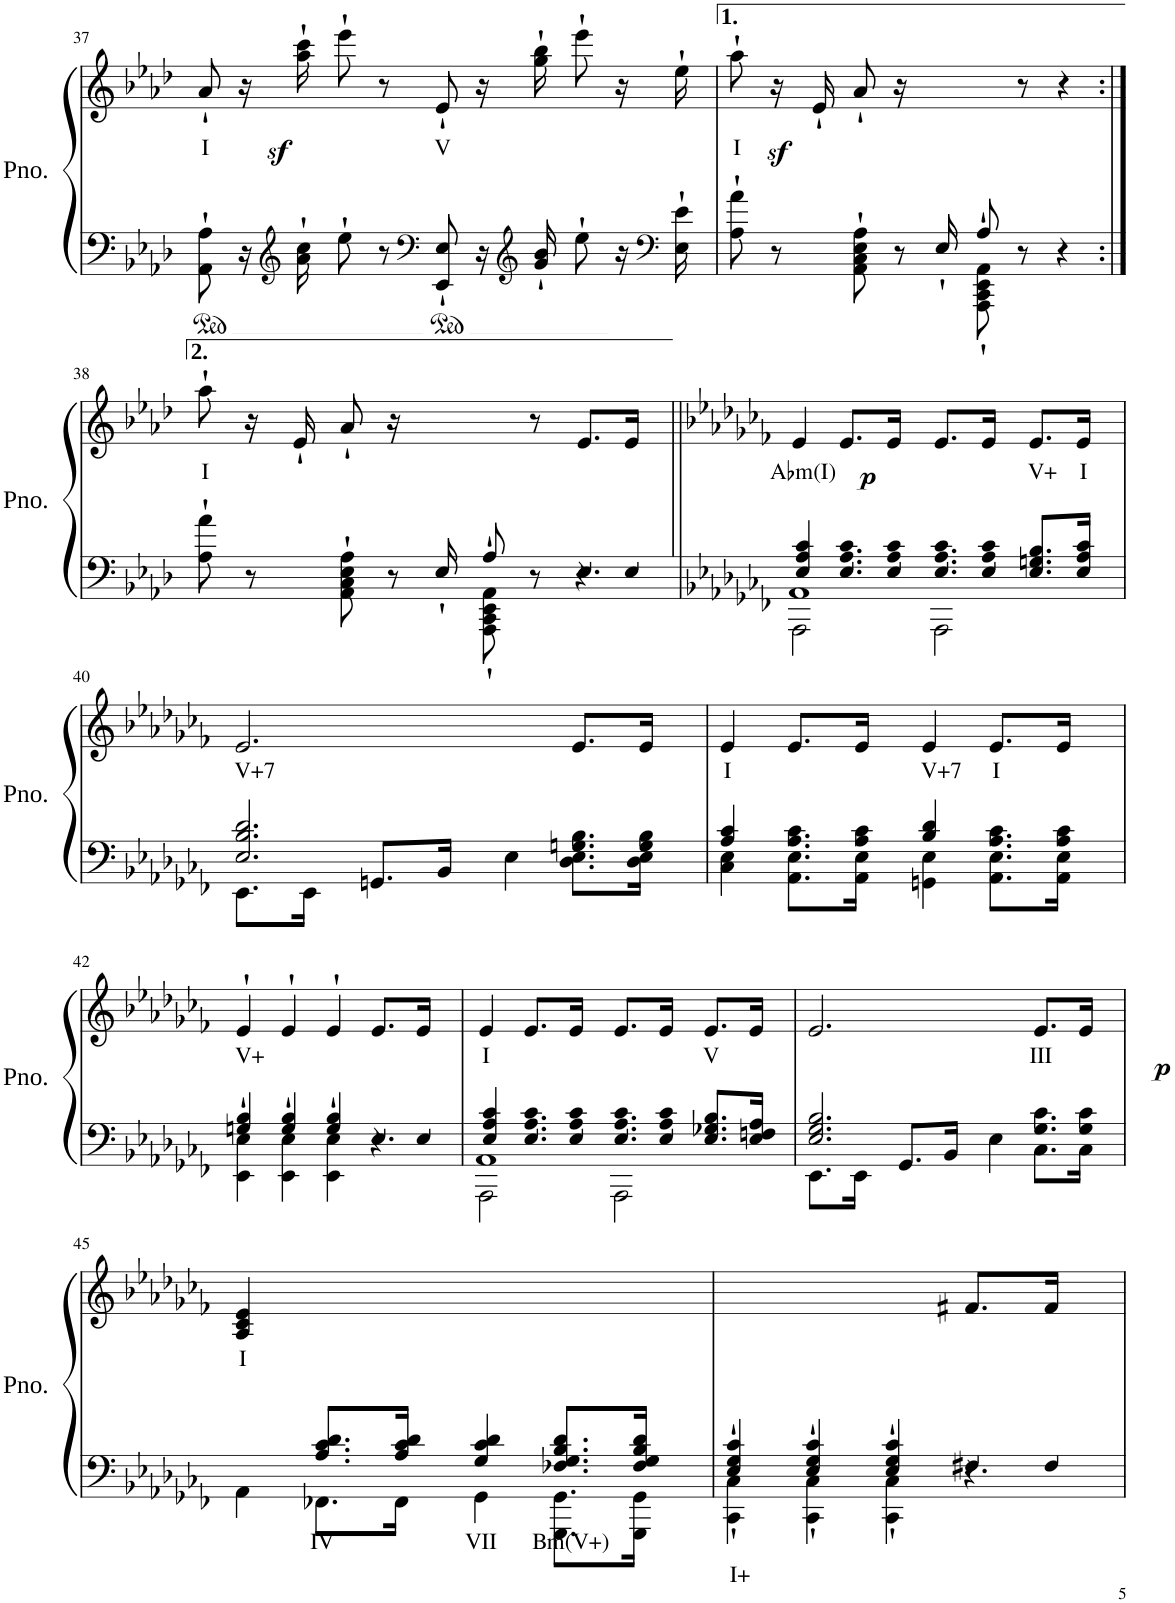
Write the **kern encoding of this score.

**kern	**text	**kern	**text	**dynam
*part1	*part1	*part1	*part1	*part1
*staff2	*staff2	*staff1	*staff1	*staff1/2
*I"Piano	*	*	*	*
*I'Pno.	*	*	*	*
!!LO:PB:g=z
*clefF4	*	*clefG2	*	*
*k[b-e-a-d-]	*	*k[b-e-a-d-]	*	*
*M4/4	*	*M4/4	*	*
*met(c)	*	*met(c)	*	*
=37	=37	=37	=37	=37
!	!	!	!LO:LY:b	!
8AA-\'` 8A-\'`	.	8a-z<'`/	I	.
16r	.	16r	.	.
*clefG2	*	*	*	*
16a-\'` 16cc\'`	.	16aa-\'` 16ccc\'`	.	.
8ee-'`\	.	8eee-'`\	.	.
8r	.	8r	.	.
*clefF4	*	*	*	*
!	!	!	!LO:LY:b	!
8EE-/'` 8E-/'`	.	8e-z<'`/	V	.
16r	.	16r	.	.
*clefG2	*	*	*	*
16g/'` 16b-/'`	.	16gg\'` 16bb-\'`	.	.
8ee-'`\	.	8eee-'`\	.	.
16r	.	16r	.	.
*clefF4	*	*	*	*
16E-\'` 16e-\'`	.	16ee-'`\	.	.
=38	=38	=38	=38	=38
*^	*	*	*	*
!	!	!	!	!LO:LY:b	!
4..ryy	8A-\'` 8a-\'`	.	8aa-'`\	I	.
.	8r	.	16r	.	.
.	.	.	16e-'`/	.	.
.	8AA-\'` 8C\'` 8E-\'` 8A-\'`	.	8a-'`/	.	.
.	8r	.	16r	.	.
16E-'`/	.	.	8.ryy	.	.
8A-'`/	8AAA-\'` 8CC\'` 8EE-\'` 8AA-\'`	.	.	.	.
4.ryy	8r	.	8r	.	.
.	4r	.	4r	.	.
!!LO:LB:g=z
=38:|!	=38:|!	=38:|!	=38:|!	=38:|!	=38:|!
*	*^	*	*	*	*
!	!	!	!	!	!LO:LY:b	!
4..ryy	2.ryy	8A-\'` 8a-\'`	.	8aa-'`\	I	.
.	.	8r	.	16r	.	.
.	.	.	.	16e-'`/	.	.
.	.	8AA-\'` 8C\'` 8E-\'` 8A-\'`	.	8a-'`/	.	.
.	.	8r	.	16r	.	.
16E-'`/	.	.	.	8.ryy	.	.
8A-'`/	.	8AAA-\'` 8CC\'` 8EE-\'` 8AA-\'`	.	.	.	.
4.ryy	.	8r	.	8r	.	.
!	!	!	!	!	!	!LO:DY:b
.	8.E-/L	4r	.	8.e-/L	.	p
.	16E-/Jk	.	.	16e-/Jk	.	.
=39||	=39||	=39||	=39||	=39||	=39||	=39||
*k[b-e-a-d-g-c-f-]	*	*	*	*k[b-e-a-d-g-c-f-]	*	*
!	!	!	!	!	!LO:LY:b	!
4E-/ 4A-/ 4c-/	1AA-	2AAA-\	.	4e-/	A♭m(I)	.
8.E-/ 8.A-/ 8.c-/L	.	.	.	8.e-/L	.	.
16E-/ 16A-/ 16c-/Jk	.	.	.	16e-/Jk	.	.
8.E-/ 8.A-/ 8.c-/L	.	2AAA-\	.	8.e-/L	.	.
16E-/ 16A-/ 16c-/Jk	.	.	.	16e-/Jk	.	.
!	!	!	!	!	!LO:LY:b	!
8.E-/ 8.Gn/ 8.B-/L	.	.	.	8.e-/L	V+	.
!	!	!	!	!	!LO:LY:b	!
16E-/ 16A-/ 16c-/Jk	.	.	.	16e-/Jk	I	.
*	*v	*v	*	*	*	*
!!LO:LB:g=z
=40	=40	=40	=40	=40	=40
!	!	!	!	!LO:LY:b	!
2.E-/ 2.B-/ 2.d-/	8.EE-\L	.	2.e-/	V+7	.
.	16EE-\Jk	.	.	.	.
.	8.GGn/L	.	.	.	.
.	16BB-/Jk	.	.	.	.
.	4E-\	.	.	.	.
8.Gn\ 8.B-\L	8.D-\ 8.E-\L	.	8.e-/L	.	.
16G\ 16B-\Jk	16D-\ 16E-\Jk	.	16e-/Jk	.	.
=41	=41	=41	=41	=41	=41
!	!	!	!	!LO:LY:b	!
4A-/ 4c-/	4C-\ 4E-\	.	4e-/	I	.
8.A-\ 8.c-\L	8.AA-\ 8.E-\L	.	8.e-/L	.	.
16A-\ 16c-\Jk	16AA-\ 16E-\Jk	.	16e-/Jk	.	.
!	!	!	!	!LO:LY:b	!
4B-/ 4d-/	4GGn\ 4E-\	.	4e-/	V+7	.
!	!	!	!	!LO:LY:b	!
8.A-\ 8.c-\L	8.AA-\ 8.E-\L	.	8.e-/L	I	.
16A-\ 16c-\Jk	16AA-\ 16E-\Jk	.	16e-/Jk	.	.
!!LO:LB:g=z
=42	=42	=42	=42	=42	=42
!	!	!	!	!LO:LY:b	!
4Gn/' 4B-/'	4EE-\'` 4E-\'`	.	4e-'`/	V+	.
4G/' 4B-/'	4EE-\'` 4E-\'`	.	4e-'`/	.	.
4G/' 4B-/'	4EE-\'` 4E-\'`	.	4e-'`/	.	.
8.E-/L	4r	.	8.e-/L	.	.
16E-/Jk	.	.	16e-/Jk	.	.
=43	=43	=43	=43	=43	=43
*	*^	*	*	*	*
!	!	!	!	!	!LO:LY:b	!
4E-/ 4A-/ 4c-/	1AA-	2AAA-\	.	4e-/	I	.
8.E-/ 8.A-/ 8.c-/L	.	.	.	8.e-/L	.	.
16E-/ 16A-/ 16c-/Jk	.	.	.	16e-/Jk	.	.
8.E-/ 8.A-/ 8.c-/L	.	2AAA-\	.	8.e-/L	.	.
16E-/ 16A-/ 16c-/Jk	.	.	.	16e-/Jk	.	.
!	!	!	!	!	!LO:LY:b	!
8.E-/ 8.G-X/ 8.B-/L	.	.	.	8.e-/L	V	.
16E-/ 16Fn/ 16A-/Jk	.	.	.	16e-/Jk	.	.
*	*v	*v	*	*	*	*
=44	=44	=44	=44	=44	=44
2.E-/ 2.G-/ 2.B-/	8.EE-\L	.	2.e-/	.	.
.	16EE-\Jk	.	.	.	.
.	8.GG-/L	.	.	.	.
.	16BB-/Jk	.	.	.	.
.	4E-\	.	.	.	.
!	!	!	!	!LO:LY:b	!LO:DY:b
8.G-\ 8.c-\L	8.C-\L	.	8.e-/L	III	p
16G-\ 16c-\Jk	16C-\Jk	.	16e-/Jk	.	.
!!LO:LB:g=z
=45	=45	=45	=45	=45	=45
!	!	!	!	!LO:LY:b	!
4ryy	4AA-\	.	4A-/ 4c-/ 4e-/	I	.
!	!	!LO:LY:b	!	!	!
8.A-/ 8.c-/ 8.d-/L	8.FF-X\L	IV	2.ryy	.	.
16A-/ 16c-/ 16d-/Jk	16FF-\Jk	.	.	.	.
!	!	!LO:LY:b	!	!	!
4G-/ 4c-/ 4d-/	4GG-\	VII	.	.	.
!	!	!LO:LY:b	!	!	!
8.F-X/ 8.G-/ 8.B-/ 8.d-/L	8.GGG-\ 8.GG-\L	Bm(V+)	.	.	.
16F-/ 16G-/ 16B-/ 16d-/Jk	16GGG-\ 16GG-\Jk	.	.	.	.
=46	=46	=46	=46	=46	=46
!	!	!LO:LY:b	!	!	!
*	*^	*	*	*	*
4E-/'` 4G-/'` 4c-/'`	2.ryy	4CC-\'` 4C-\'`	I+	2.ryy	.	.
4E-/'` 4G-/'` 4c-/'`	.	4CC-\'` 4C-\'`	.	.	.	.
4E-/'` 4G-/'` 4c-/'`	.	4CC-\'` 4C-\'`	.	.	.	.
4ryy	8.F#X/L	4r	.	8.f#X/L	.	.
.	16F#/Jk	.	.	16f#/Jk	.	.
*v	*v	*v	*	*	*	*
=	=	=	=	=
*-	*-	*-	*-	*-
